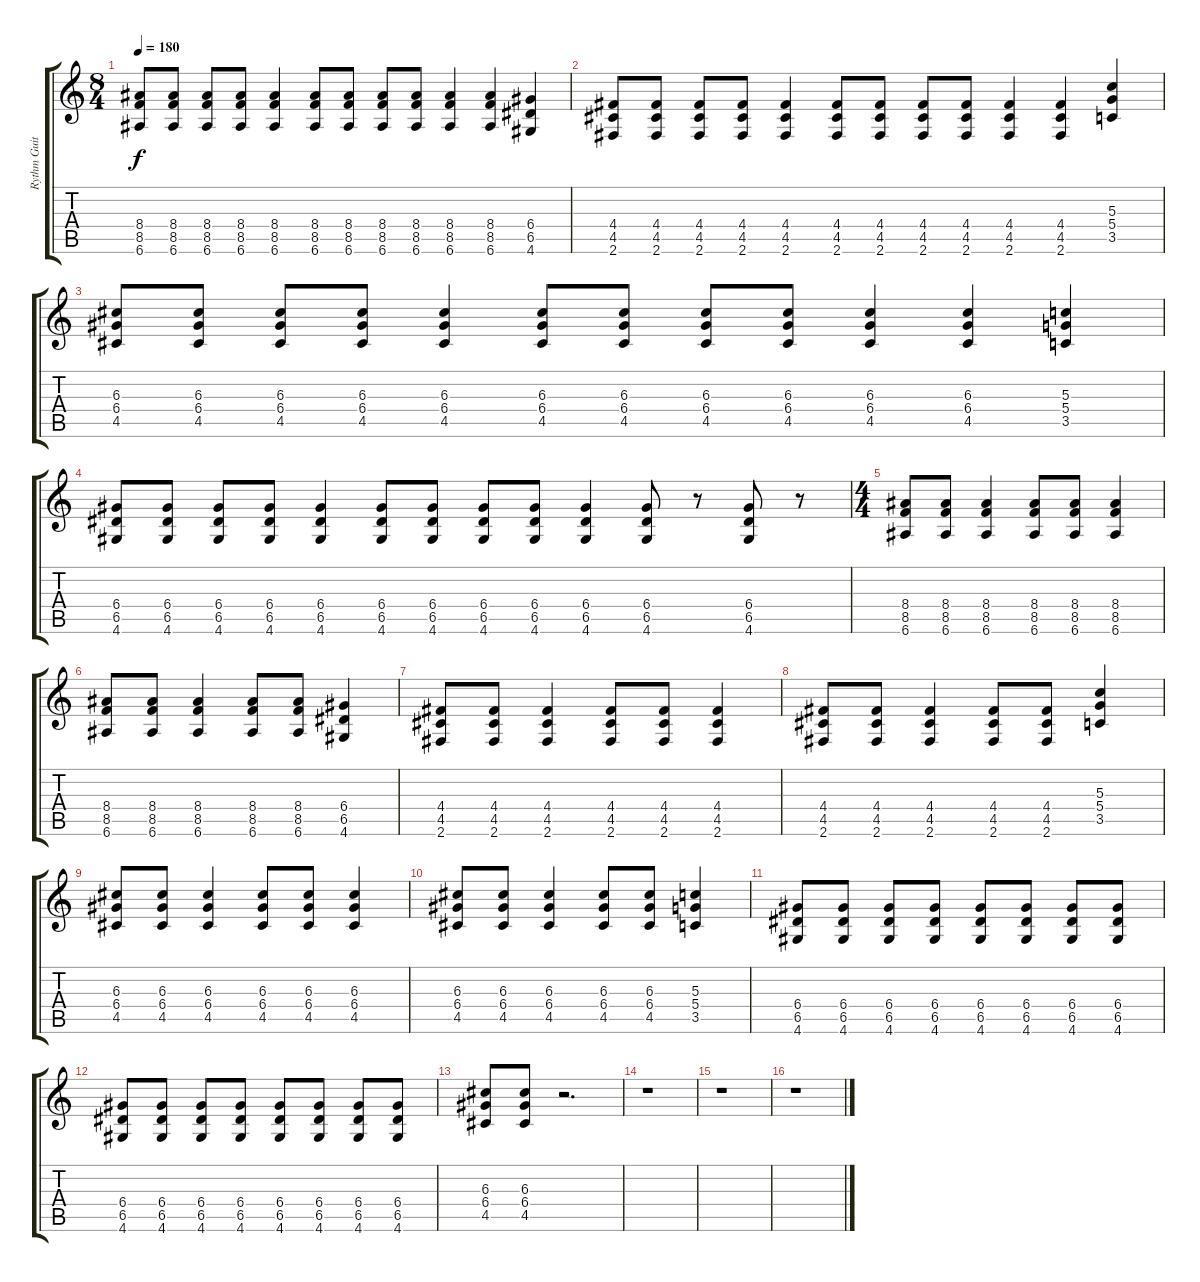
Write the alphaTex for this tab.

\track ("Rythm Guitar" "Rythm Guit") {instrument distortionguitar}
\staff {score tabs}
\tuning (E4 B3 G3 D3 A2 E2) {hide}
\ts (8 4)
\tempo 180
\clef g2
\ks c
(8.4 8.5 6.6).8{dy f} (8.4 8.5 6.6).8 (8.4 8.5 6.6).8 (8.4 8.5 6.6).8 (8.4 8.5 6.6).4 (8.4 8.5 6.6).8 (8.4 8.5 6.6).8 (8.4 8.5 6.6).8 (8.4 8.5 6.6).8 (8.4 8.5 6.6).4 (8.4 8.5 6.6).4 (6.4 6.5 4.6).4 |
(4.4 4.5 2.6).8 (4.4 4.5 2.6).8 (4.4 4.5 2.6).8 (4.4 4.5 2.6).8 (4.4 4.5 2.6).4 (4.4 4.5 2.6).8 (4.4 4.5 2.6).8 (4.4 4.5 2.6).8 (4.4 4.5 2.6).8 (4.4 4.5 2.6).4 (4.4 4.5 2.6).4 (5.3 5.4 3.5).4 |
(6.3 6.4 4.5).8 (6.3 6.4 4.5).8 (6.3 6.4 4.5).8 (6.3 6.4 4.5).8 (6.3 6.4 4.5).4 (6.3 6.4 4.5).8 (6.3 6.4 4.5).8 (6.3 6.4 4.5).8 (6.3 6.4 4.5).8 (6.3 6.4 4.5).4 (6.3 6.4 4.5).4 (5.3 5.4 3.5).4 |
(6.4 6.5 4.6).8 (6.4 6.5 4.6).8 (6.4 6.5 4.6).8 (6.4 6.5 4.6).8 (6.4 6.5 4.6).4 (6.4 6.5 4.6).8 (6.4 6.5 4.6).8 (6.4 6.5 4.6).8 (6.4 6.5 4.6).8 (6.4 6.5 4.6).4 (6.4 6.5 4.6).8 r.8 (6.4 6.5 4.6).8 r.8 |
\ts (4 4)
(8.4 8.5 6.6).8 (8.4 8.5 6.6).8 (8.4 8.5 6.6).4 (8.4 8.5 6.6).8 (8.4 8.5 6.6).8 (8.4 8.5 6.6).4 |
(8.4 8.5 6.6).8 (8.4 8.5 6.6).8 (8.4 8.5 6.6).4 (8.4 8.5 6.6).8 (8.4 8.5 6.6).8 (6.4 6.5 4.6).4 |
(4.4 4.5 2.6).8 (4.4 4.5 2.6).8 (4.4 4.5 2.6).4 (4.4 4.5 2.6).8 (4.4 4.5 2.6).8 (4.4 4.5 2.6).4 |
(4.4 4.5 2.6).8 (4.4 4.5 2.6).8 (4.4 4.5 2.6).4 (4.4 4.5 2.6).8 (4.4 4.5 2.6).8 (5.3 5.4 3.5).4 |
(6.3 6.4 4.5).8 (6.3 6.4 4.5).8 (6.3 6.4 4.5).4 (6.3 6.4 4.5).8 (6.3 6.4 4.5).8 (6.3 6.4 4.5).4 |
(6.3 6.4 4.5).8 (6.3 6.4 4.5).8 (6.3 6.4 4.5).4 (6.3 6.4 4.5).8 (6.3 6.4 4.5).8 (5.3 5.4 3.5).4 |
(6.4 6.5 4.6).8 (6.4 6.5 4.6).8 (6.4 6.5 4.6).8 (6.4 6.5 4.6).8 (6.4 6.5 4.6).8 (6.4 6.5 4.6).8 (6.4 6.5 4.6).8 (6.4 6.5 4.6).8 |
(6.4 6.5 4.6).8 (6.4 6.5 4.6).8 (6.4 6.5 4.6).8 (6.4 6.5 4.6).8 (6.4 6.5 4.6).8 (6.4 6.5 4.6).8 (6.4 6.5 4.6).8 (6.4 6.5 4.6).8 |
(6.3 6.4 4.5).8 (6.3 6.4 4.5).8 r.2{d} |
r.1 |
r.1 |
r.1
